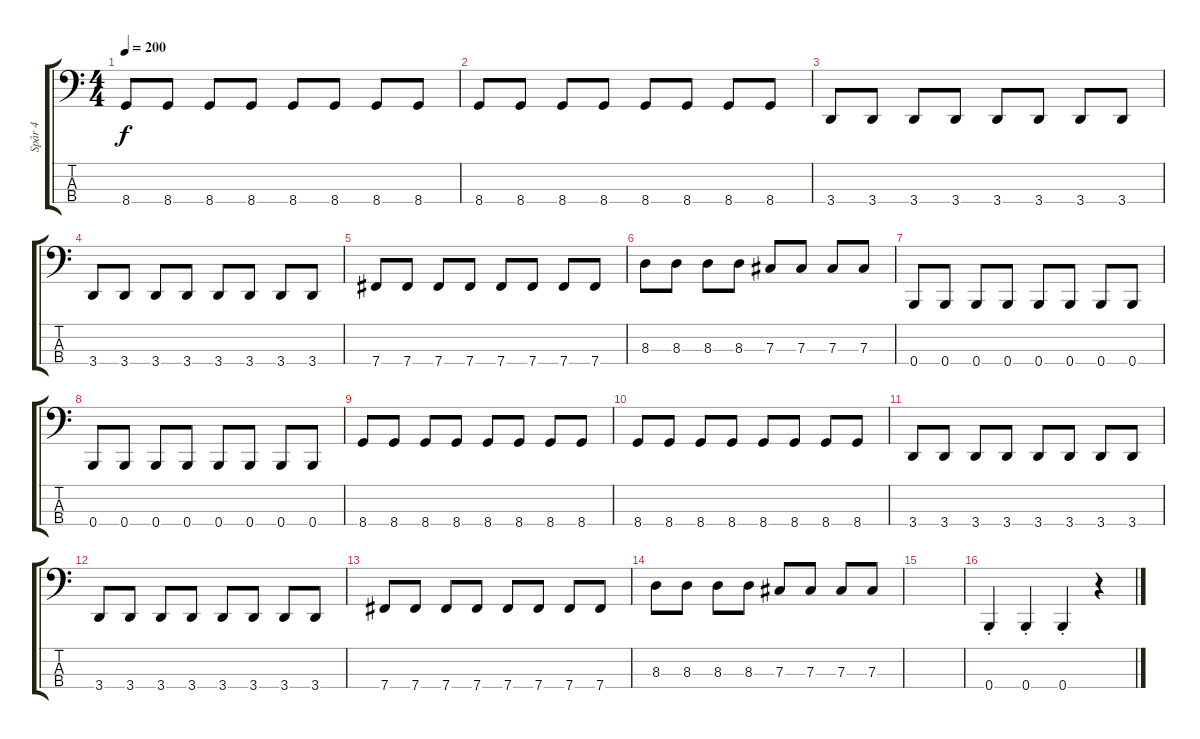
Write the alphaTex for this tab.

\track ("Spår 4" "Spår 4") {instrument electricbasspick}
\staff {score tabs}
\tuning (E2 B1 Gb1 B0) {hide}
\ts (4 4)
\tempo 200
\clef f4
\ks c
8.4.8{dy f} 8.4.8 8.4.8 8.4.8 8.4.8 8.4.8 8.4.8 8.4.8 |
8.4.8 8.4.8 8.4.8 8.4.8 8.4.8 8.4.8 8.4.8 8.4.8 |
3.4.8 3.4.8 3.4.8 3.4.8 3.4.8 3.4.8 3.4.8 3.4.8 |
3.4.8 3.4.8 3.4.8 3.4.8 3.4.8 3.4.8 3.4.8 3.4.8 |
7.4.8 7.4.8 7.4.8 7.4.8 7.4.8 7.4.8 7.4.8 7.4.8 |
8.3.8 8.3.8 8.3.8 8.3.8 7.3.8 7.3.8 7.3.8 7.3.8 |
0.4.8 0.4.8 0.4.8 0.4.8 0.4.8 0.4.8 0.4.8 0.4.8 |
0.4.8 0.4.8 0.4.8 0.4.8 0.4.8 0.4.8 0.4.8 0.4.8 |
8.4.8 8.4.8 8.4.8 8.4.8 8.4.8 8.4.8 8.4.8 8.4.8 |
8.4.8 8.4.8 8.4.8 8.4.8 8.4.8 8.4.8 8.4.8 8.4.8 |
3.4.8 3.4.8 3.4.8 3.4.8 3.4.8 3.4.8 3.4.8 3.4.8 |
3.4.8 3.4.8 3.4.8 3.4.8 3.4.8 3.4.8 3.4.8 3.4.8 |
7.4.8 7.4.8 7.4.8 7.4.8 7.4.8 7.4.8 7.4.8 7.4.8 |
8.3.8 8.3.8 8.3.8 8.3.8 7.3.8 7.3.8 7.3.8 7.3.8 |
|
0.4{st}.4 0.4{st}.4 0.4{st}.4 r.4
